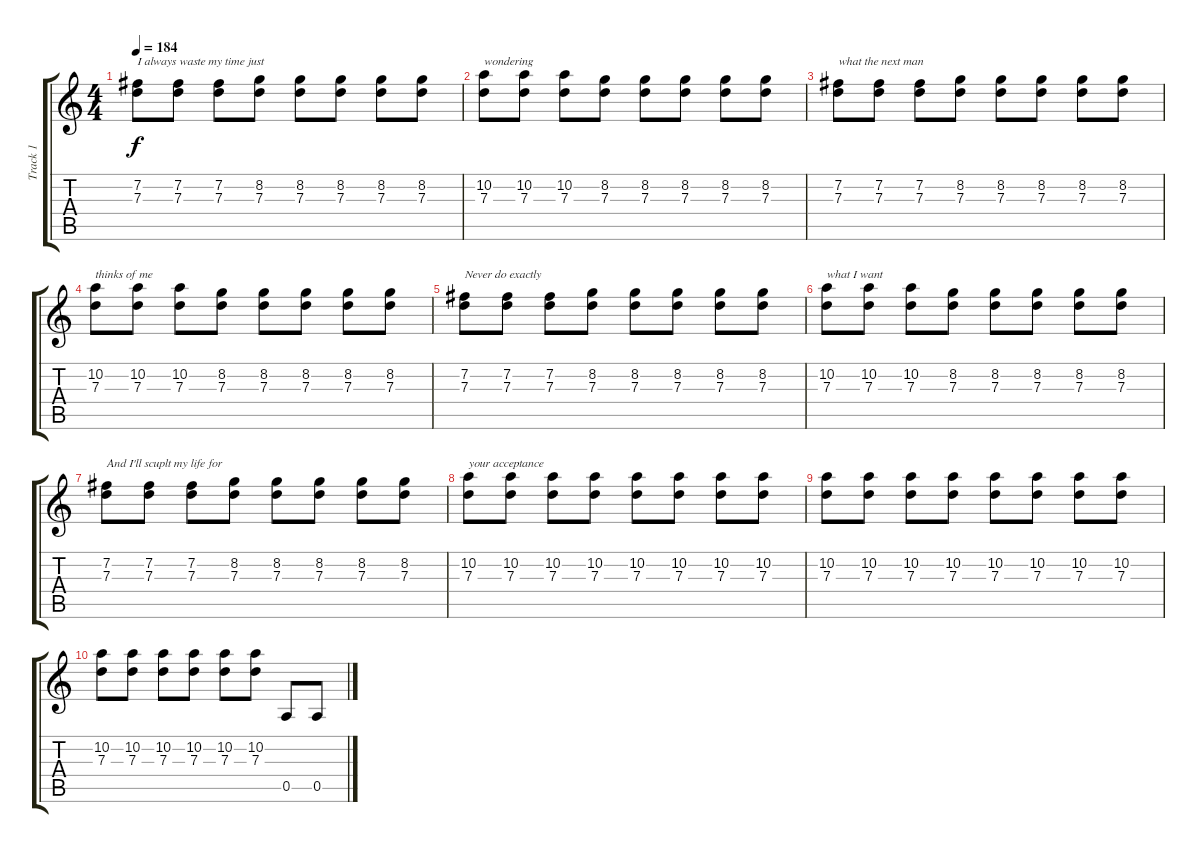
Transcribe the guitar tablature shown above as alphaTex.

\track ("Track 1" "Track 1") {instrument acousticguitarnylon}
\staff {score tabs}
\tuning (E4 B3 G3 D3 A2 E2) {hide}
\ts (4 4)
\tempo 184
\clef g2
\ks c
(7.2 7.3).8{txt "I always waste my time just" dy f instrument acousticguitarnylon} (7.2 7.3).8 (7.2 7.3).8 (8.2 7.3).8 (8.2 7.3).8 (8.2 7.3).8 (8.2 7.3).8 (8.2 7.3).8 |
(10.2 7.3).8{txt "wondering"} (10.2 7.3).8 (10.2 7.3).8 (8.2 7.3).8 (8.2 7.3).8 (8.2 7.3).8 (8.2 7.3).8 (8.2 7.3).8 |
(7.2 7.3).8{txt "what the next man"} (7.2 7.3).8 (7.2 7.3).8 (8.2 7.3).8 (8.2 7.3).8 (8.2 7.3).8 (8.2 7.3).8 (8.2 7.3).8 |
(10.2 7.3).8{txt "thinks of me"} (10.2 7.3).8 (10.2 7.3).8 (8.2 7.3).8 (8.2 7.3).8 (8.2 7.3).8 (8.2 7.3).8 (8.2 7.3).8 |
(7.2 7.3).8{txt "Never do exactly "} (7.2 7.3).8 (7.2 7.3).8 (8.2 7.3).8 (8.2 7.3).8 (8.2 7.3).8 (8.2 7.3).8 (8.2 7.3).8 |
(10.2 7.3).8{txt "what I want"} (10.2 7.3).8 (10.2 7.3).8 (8.2 7.3).8 (8.2 7.3).8 (8.2 7.3).8 (8.2 7.3).8 (8.2 7.3).8 |
(7.2 7.3).8{txt "And I'll scuplt my life for"} (7.2 7.3).8 (7.2 7.3).8 (8.2 7.3).8 (8.2 7.3).8 (8.2 7.3).8 (8.2 7.3).8 (8.2 7.3).8 |
(10.2 7.3).8{txt "your acceptance"} (10.2 7.3).8 (10.2 7.3).8 (10.2 7.3).8 (10.2 7.3).8 (10.2 7.3).8 (10.2 7.3).8 (10.2 7.3).8 |
(10.2 7.3).8 (10.2 7.3).8 (10.2 7.3).8 (10.2 7.3).8 (10.2 7.3).8 (10.2 7.3).8 (10.2 7.3).8 (10.2 7.3).8 |
(10.2 7.3).8 (10.2 7.3).8 (10.2 7.3).8 (10.2 7.3).8 (10.2 7.3).8 (10.2 7.3).8 0.5.8 0.5.8
